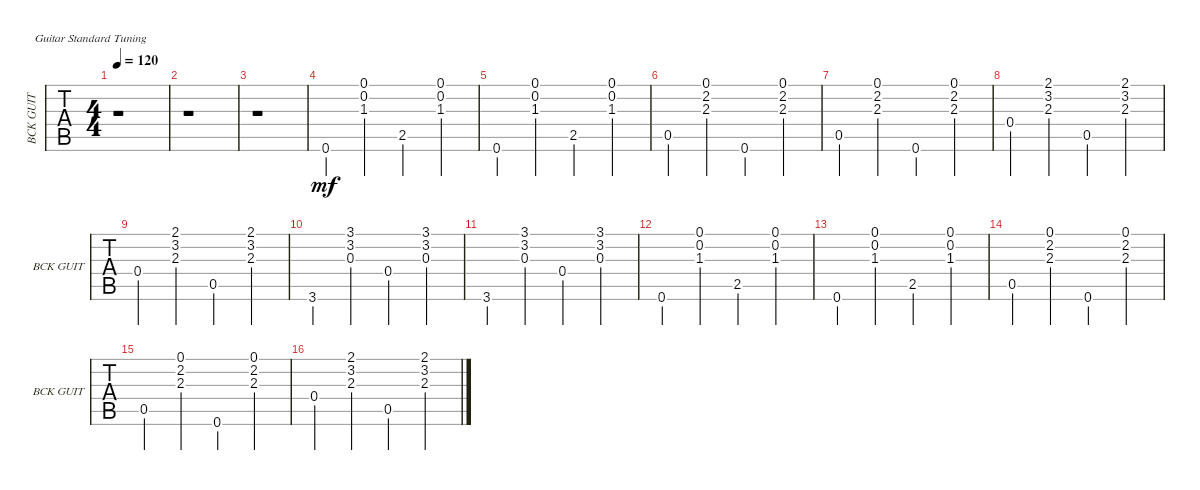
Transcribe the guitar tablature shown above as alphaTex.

\defaultSystemsLayout 4
\bracketExtendMode groupsimilarinstruments
\singleTrackTrackNamePolicy allsystems
\multiTrackTrackNamePolicy allsystems
\otherSystemsTrackNameOrientation horizontal
\track ("BCK GUITAR" "BCK GUIT") {instrument acousticguitarsteel}
\staff {tabs}
\tuning (E4 B3 G3 D3 A2 E2)
\ts (4 4)
\tempo 120
\clef g2
\ks c
r.1{dy mf} |
r.1 |
r.1 |
0.6.4 (1.3 0.2 0.1).4 2.5.4 (1.3 0.2 0.1).4 |
0.6.4 (1.3 0.2 0.1).4 2.5.4 (1.3 0.2 0.1).4 |
0.5.4 (2.3 2.2 0.1).4 0.6.4 (2.3 2.2 0.1).4 |
0.5.4 (2.3 2.2 0.1).4 0.6.4 (2.3 2.2 0.1).4 |
0.4.4 (2.3 3.2 2.1).4 0.5.4 (2.3 3.2 2.1).4 |
0.4.4 (2.3 3.2 2.1).4 0.5.4 (2.3 3.2 2.1).4 |
3.6.4 (0.3 3.2 3.1).4 0.4.4 (0.3 3.2 3.1).4 |
3.6.4 (0.3 3.2 3.1).4 0.4.4 (0.3 3.2 3.1).4 |
0.6.4 (1.3 0.2 0.1).4 2.5.4 (1.3 0.2 0.1).4 |
0.6.4 (1.3 0.2 0.1).4 2.5.4 (1.3 0.2 0.1).4 |
0.5.4 (2.3 2.2 0.1).4 0.6.4 (2.3 2.2 0.1).4 |
0.5.4 (2.3 2.2 0.1).4 0.6.4 (2.3 2.2 0.1).4 |
0.4.4 (2.3 3.2 2.1).4 0.5.4 (2.3 3.2 2.1).4
